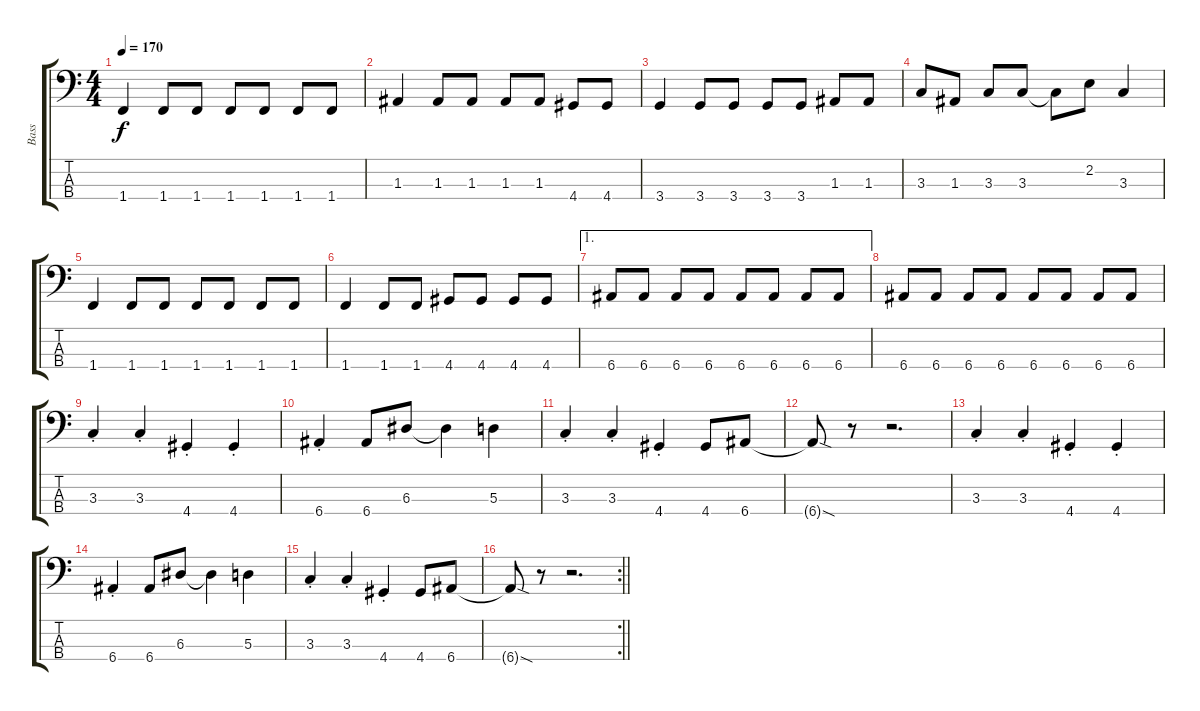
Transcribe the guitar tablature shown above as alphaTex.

\track ("Bass" "Bass") {instrument electricbassfinger}
\staff {score tabs}
\tuning (G2 D2 A1 E1) {hide}
\ts (4 4)
\tempo 170
\clef f4
\ks c
1.4.4{dy f} 1.4.8 1.4.8 1.4.8 1.4.8 1.4.8 1.4.8 |
1.3.4 1.3.8 1.3.8 1.3.8 1.3.8 4.4.8 4.4.8 |
3.4.4 3.4.8 3.4.8 3.4.8 3.4.8 1.3.8 1.3.8 |
3.3.8 1.3.8 3.3.8 3.3.8 3.3{t}.8 2.2.8 3.3.4 |
1.4.4 1.4.8 1.4.8 1.4.8 1.4.8 1.4.8 1.4.8 |
1.4.4 1.4.8 1.4.8 4.4.8 4.4.8 4.4.8 4.4.8 |
\ae 1
6.4.8 6.4.8 6.4.8 6.4.8 6.4.8 6.4.8 6.4.8 6.4.8 |
6.4.8 6.4.8 6.4.8 6.4.8 6.4.8 6.4.8 6.4.8 6.4.8 |
3.3{st}.4 3.3{st}.4 4.4{st}.4 4.4{st}.4 |
6.4{st}.4 6.4.8 6.3.8 6.3{t}.4 5.3.4 |
3.3{st}.4 3.3{st}.4 4.4{st}.4 4.4.8 6.4.8 |
6.4{sod t}.8 r.8 r.2{d} |
3.3{st}.4 3.3{st}.4 4.4{st}.4 4.4{st}.4 |
6.4{st}.4 6.4.8 6.3.8 6.3{t}.4 5.3.4 |
3.3{st}.4 3.3{st}.4 4.4{st}.4 4.4.8 6.4.8 |
\rc 2
\barLineRight lightlight
6.4{sod t}.8 r.8 r.2{d}
